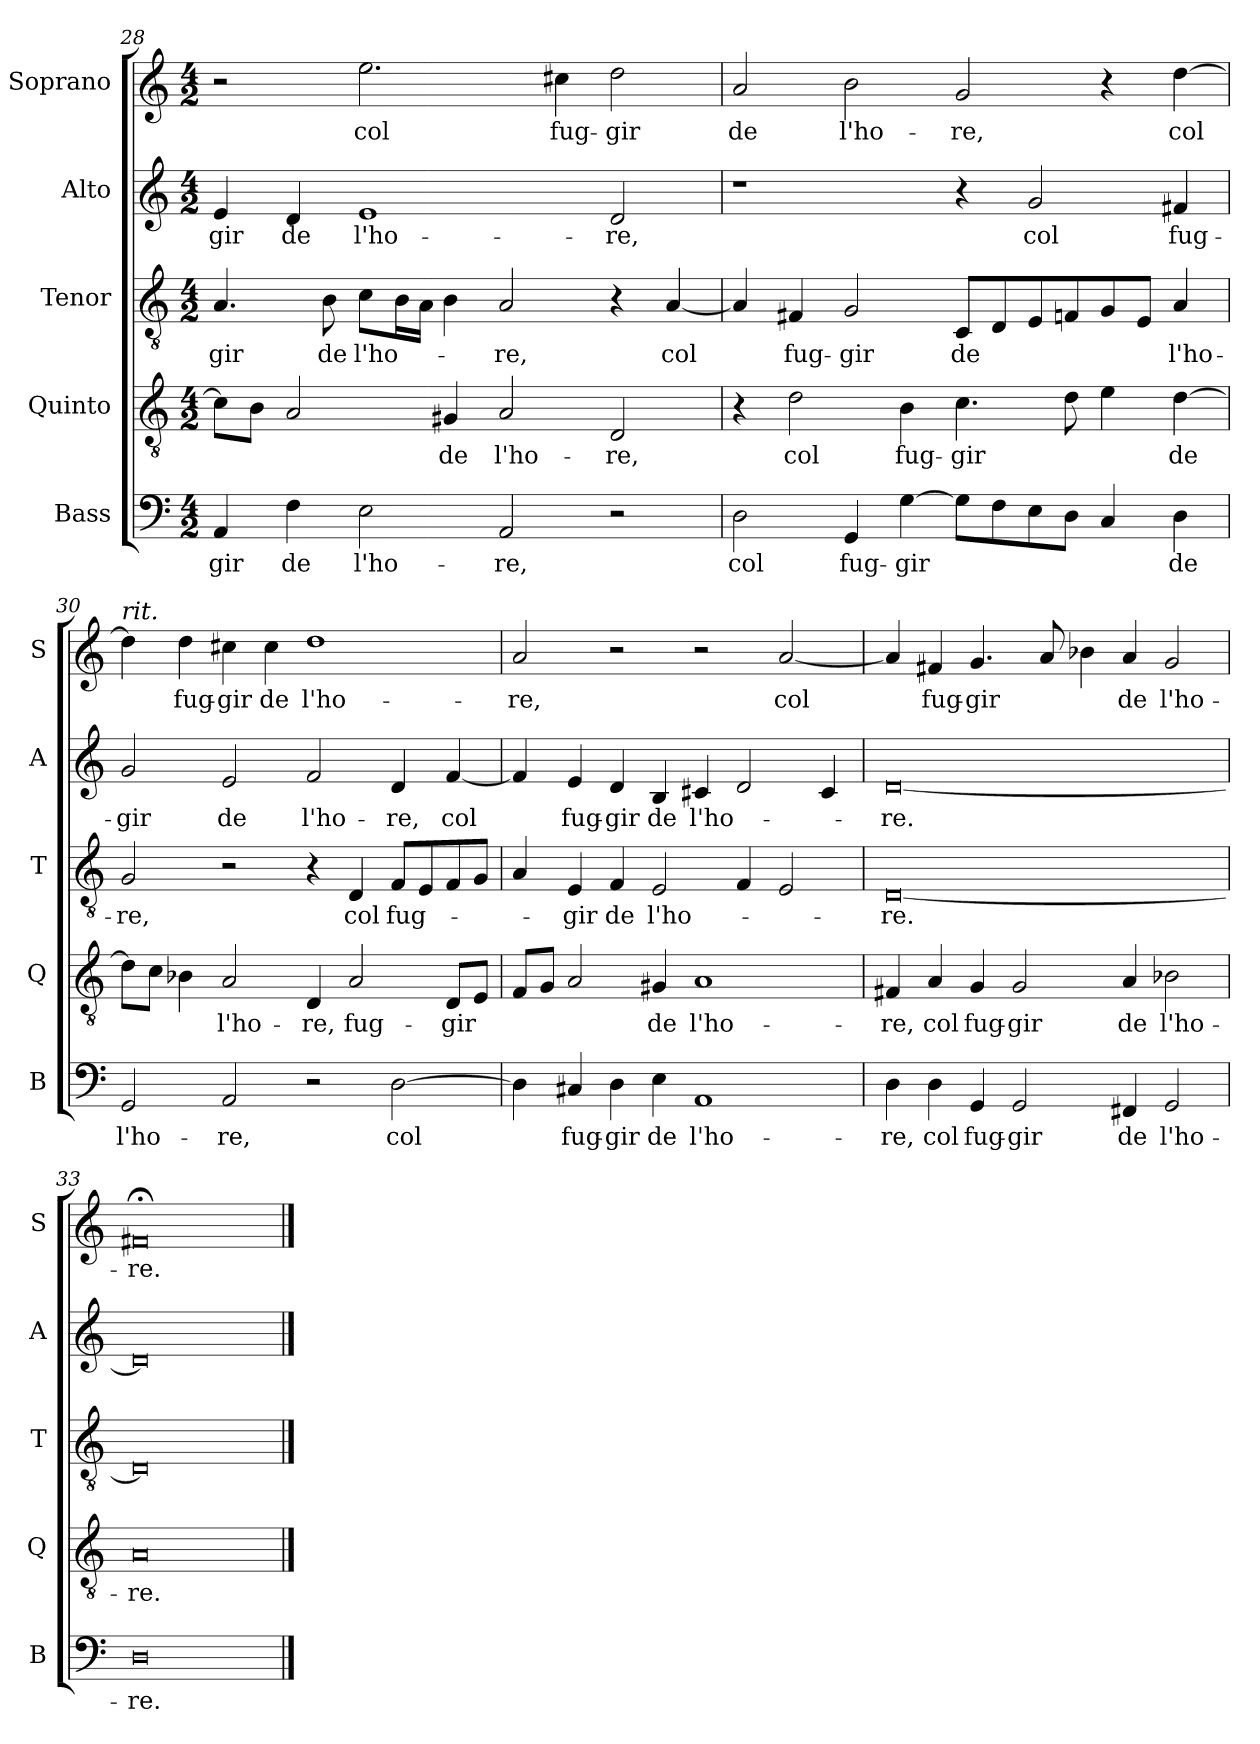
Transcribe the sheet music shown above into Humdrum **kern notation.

**kern	**text	**kern	**text	**kern	**text	**kern	**text	**kern	**text
*part5	*part5	*part4	*part4	*part3	*part3	*part2	*part2	*part1	*part1
*staff5	*staff5	*staff4	*staff4	*staff3	*staff3	*staff2	*staff2	*staff1	*staff1
*I"Bass	*	*I"Quinto	*	*I"Tenor	*	*I"Alto	*	*I"Soprano	*
*I'B	*	*I'Q	*	*I'T	*	*I'A	*	*I'S	*
!!LO:PB:g=z
*clefF4	*	*clefGv2	*	*clefGv2	*	*clefG2	*	*clefG2	*
*k[]	*	*k[]	*	*k[]	*	*k[]	*	*k[]	*
*C:	*	*C:	*	*C:	*	*C:	*	*C:	*
*M4/2	*	*M4/2	*	*M4/2	*	*M4/2	*	*M4/2	*
=28	=28	=28	=28	=28	=28	=28	=28	=28	=28
!	!LO:LY:b	!	!	!	!LO:LY:b	!	!LO:LY:b	!	!
4AA/	-gir	8c\L]	.	4.A/	-gir	4e/	-gir	2r	.
.	.	8B\J	.	.	.	.	.	.	.
!	!LO:LY:b	!	!	!	!	!	!LO:LY:b	!	!
4F\	de	2A/	.	.	.	4d/	de	.	.
!	!	!	!	!	!LO:LY:b	!	!	!	!
.	.	.	.	8B\	de	.	.	.	.
!	!LO:LY:b	!	!	!	!LO:LY:b	!	!LO:LY:b	!	!LO:LY:b
2E\	l'ho-	.	.	8c\L	l'ho-	1e	l'ho-	2.ee\	col
.	.	.	.	16B\L	.	.	.	.	.
.	.	.	.	16A\JJ	.	.	.	.	.
!	!	!	!LO:LY:b	!	!	!	!	!	!
.	.	4G#X/	de	4B\	.	.	.	.	.
!	!LO:LY:b	!	!LO:LY:b	!	!LO:LY:b	!	!	!	!
2AA/	-re,	2A/	l'ho-	2A/	-re,	.	.	.	.
!	!	!	!	!	!	!	!	!	!LO:LY:b
.	.	.	.	.	.	.	.	4cc#X\	fug-
!	!	!	!LO:LY:b	!	!	!	!LO:LY:b	!	!LO:LY:b
2r	.	2D/	-re,	4r	.	2d/	-re,	2dd\	-gir
!	!	!	!	!	!LO:LY:b	!	!	!	!
.	.	.	.	[4A/	col	.	.	.	.
=29	=29	=29	=29	=29	=29	=29	=29	=29	=29
!	!LO:LY:b	!	!	!	!	!	!	!	!LO:LY:b
2D\	col	4r	.	4A/]	.	1r	.	2a/	de
!	!	!	!LO:LY:b	!	!LO:LY:b	!	!	!	!
.	.	2d\	col	4F#X/	fug-	.	.	.	.
!	!LO:LY:b	!	!	!	!LO:LY:b	!	!	!	!LO:LY:b
4GG/	fug-	.	.	2G/	-gir	.	.	2b\	l'ho-
!	!LO:LY:b	!	!LO:LY:b	!	!	!	!	!	!
[4G\	-gir	4B\	fug-	.	.	.	.	.	.
!	!	!	!LO:LY:b	!	!LO:LY:b	!	!	!	!LO:LY:b
8G\L]	.	4.c\	-gir	8C/L	de	4r	.	2g/	-re,
8F\	.	.	.	8D/	.	.	.	.	.
!	!	!	!	!	!	!	!LO:LY:b	!	!
8E\	.	.	.	8E/	.	2g/	col	.	.
8D\J	.	8d\	.	8Fn/	.	.	.	.	.
4C/	.	4e\	.	8G/	.	.	.	4r	.
.	.	.	.	8E/J	.	.	.	.	.
!	!LO:LY:b	!	!LO:LY:b	!	!LO:LY:b	!	!LO:LY:b	!	!LO:LY:b
4D\	de	[4d\	de	4A/	l'ho-	4f#X/	fug-	[4dd\	col
=30	=30	=30	=30	=30	=30	=30	=30	=30	=30
!	!	!	!	!	!	!	!	!LO:TX:a:i:t=rit.	!
!	!LO:LY:b	!	!	!	!LO:LY:b	!	!LO:LY:b	!	!
2GG/	l'ho-	8d\L]	.	2G/	-re,	2g/	-gir	4dd\]	.
.	.	8c\J	.	.	.	.	.	.	.
!	!	!	!	!	!	!	!	!	!LO:LY:b
.	.	4B-X\	.	.	.	.	.	4dd\	fug-
!	!LO:LY:b	!	!LO:LY:b	!	!	!	!LO:LY:b	!	!LO:LY:b
2AA/	-re,	2A/	l'ho-	2r	.	2e/	de	4cc#X\	-gir
!	!	!	!	!	!	!	!	!	!LO:LY:b
.	.	.	.	.	.	.	.	4cc#\	de
!	!	!	!LO:LY:b	!	!	!	!LO:LY:b	!	!LO:LY:b
2r	.	4D/	-re,	4r	.	2f/	l'ho-	1dd	l'ho-
!	!	!	!LO:LY:b	!	!LO:LY:b	!	!	!	!
.	.	2A/	fug-	4D/	col	.	.	.	.
!	!LO:LY:b	!	!	!	!LO:LY:b	!	!LO:LY:b	!	!
[2D\	col	.	.	8F/L	fug-	4d/	-re,	.	.
.	.	.	.	8E/	.	.	.	.	.
!	!	!	!LO:LY:b	!	!	!	!LO:LY:b	!	!
.	.	8D/L	-gir	8F/	.	[4f/	col	.	.
.	.	8E/J	.	8G/J	.	.	.	.	.
!!LO:LB:g=z
=31	=31	=31	=31	=31	=31	=31	=31	=31	=31
!	!	!	!	!	!	!	!	!	!LO:LY:b
4D\]	.	8F/L	.	4A/	.	4f/]	.	2a/	-re,
.	.	8G/J	.	.	.	.	.	.	.
!	!LO:LY:b	!	!	!	!LO:LY:b	!	!LO:LY:b	!	!
4C#X/	fug-	2A/	.	4E/	-gir	4e/	fug-	.	.
!	!LO:LY:b	!	!	!	!LO:LY:b	!	!LO:LY:b	!	!
4D\	-gir	.	.	4F/	de	4d/	-gir	2r	.
!	!LO:LY:b	!	!LO:LY:b	!	!LO:LY:b	!	!LO:LY:b	!	!
4E\	de	4G#X/	de	2E/	l'ho-	4B/	de	.	.
!	!LO:LY:b	!	!LO:LY:b	!	!	!	!LO:LY:b	!	!
1AA	l'ho-	1A	l'ho-	.	.	4c#X/	l'ho-	2r	.
.	.	.	.	4F/	.	2d/	.	.	.
!	!	!	!	!	!	!	!	!	!LO:LY:b
.	.	.	.	2E/	.	.	.	[2a/	col
.	.	.	.	.	.	4c#/	.	.	.
=32	=32	=32	=32	=32	=32	=32	=32	=32	=32
!	!LO:LY:b	!	!LO:LY:b	!	!LO:LY:b	!	!LO:LY:b	!	!
4D\	-re,	4F#X/	-re,	[0D	-re.	[0d	-re.	4a/]	.
!	!LO:LY:b	!	!LO:LY:b	!	!	!	!	!	!LO:LY:b
4D\	col	4A/	col	.	.	.	.	4f#X/	fug-
!	!LO:LY:b	!	!LO:LY:b	!	!	!	!	!	!LO:LY:b
4GG/	fug-	4G/	fug-	.	.	.	.	4.g/	-gir
!	!LO:LY:b	!	!LO:LY:b	!	!	!	!	!	!
2GG/	-gir	2G/	-gir	.	.	.	.	.	.
.	.	.	.	.	.	.	.	8a/	.
.	.	.	.	.	.	.	.	4b-X\	.
!	!LO:LY:b	!	!LO:LY:b	!	!	!	!	!	!LO:LY:b
4FF#X/	de	4A/	de	.	.	.	.	4a/	de
!	!LO:LY:b	!	!LO:LY:b	!	!	!	!	!	!LO:LY:b
2GG/	l'ho-	2B-X\	l'ho-	.	.	.	.	2g/	l'ho-
=33	=33	=33	=33	=33	=33	=33	=33	=33	=33
!	!LO:LY:b	!	!LO:LY:b	!	!	!	!	!	!LO:LY:b
0D	-re.	0A	-re.	0D]	.	0d]	.	0f#X;<	-re.
==	==	==	==	==	==	==	==	==	==
*-	*-	*-	*-	*-	*-	*-	*-	*-	*-
